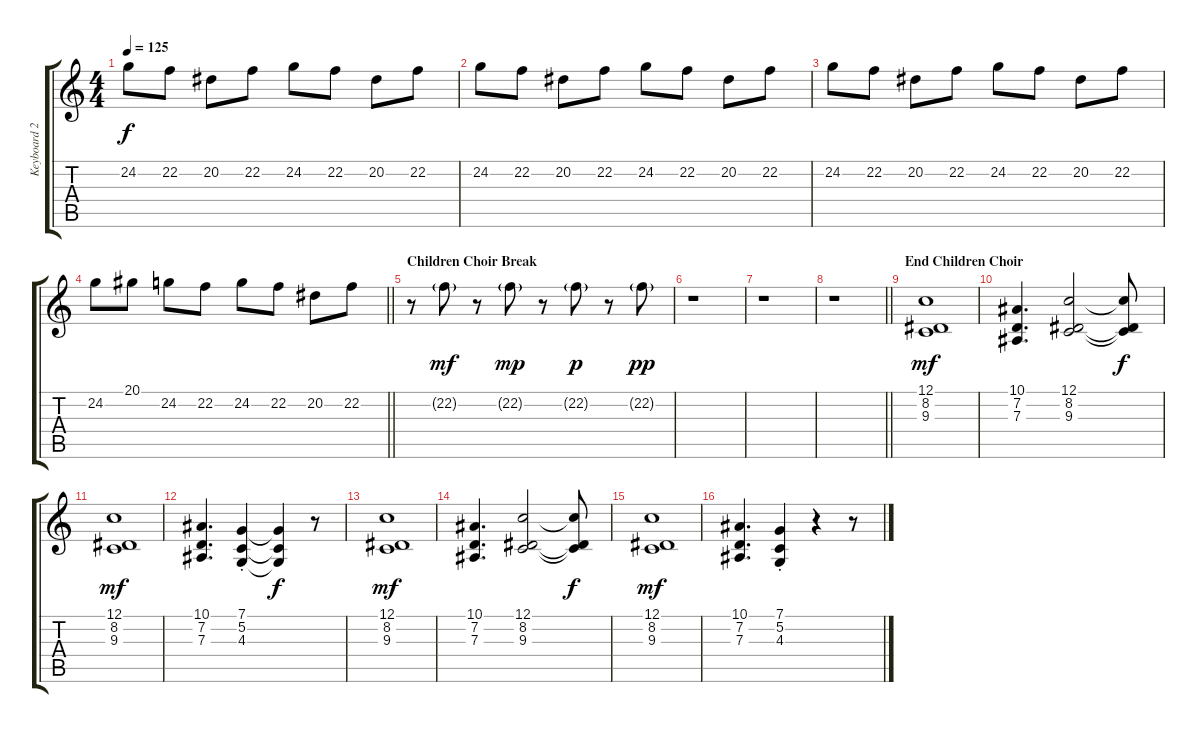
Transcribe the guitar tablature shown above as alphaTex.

\track ("Keyboard 2" "Keyboard 2") {instrument choiraahs}
\staff {score tabs}
\tuning (C4 G3 Eb3 Bb2 F2 C2) {hide}
\ts (4 4)
\tempo 125
\clef g2
\ks c
24.2.8{dy f} 22.2.8 20.2.8 22.2.8 24.2.8 22.2.8 20.2.8 22.2.8 |
24.2.8 22.2.8 20.2.8 22.2.8 24.2.8 22.2.8 20.2.8 22.2.8 |
24.2.8 22.2.8 20.2.8 22.2.8 24.2.8 22.2.8 20.2.8 22.2.8 |
\barLineRight lightlight
24.2.8 20.1.8 24.2.8 22.2.8 24.2.8 22.2.8 20.2.8 22.2.8 |
\section ("" "Children Choir Break")
r.8 22.2{g}.8{dy mf} r.8 22.2{g}.8{dy mp} r.8 22.2{g}.8{dy p} r.8 22.2{g}.8{dy pp} |
r.1 |
r.1 |
\barLineRight lightlight
r.1 |
\section ("" "End Children Choir")
(12.1 8.2 9.3).1{dy mf volume 13 instrument choiraahs} |
(10.1 7.2 7.3).4{d} (12.1 8.2 9.3).2 (12.1{t} 8.2{t} 9.3{t}).8{dy f} |
(12.1 8.2 9.3).1{dy mf} |
(10.1 7.2 7.3).4{d} (7.1{st} 5.2{st} 4.3{st}).4 (7.1{t} 5.2{t} 4.3{t}).4{dy f} r.8 |
(12.1 8.2 9.3).1{dy mf} |
(10.1 7.2 7.3).4{d} (12.1 8.2 9.3).2 (12.1{t} 8.2{t} 9.3{t}).8{dy f} |
(12.1 8.2 9.3).1{dy mf} |
(10.1 7.2 7.3).4{d} (7.1{st} 5.2{st} 4.3{st}).4 r.4 r.8
